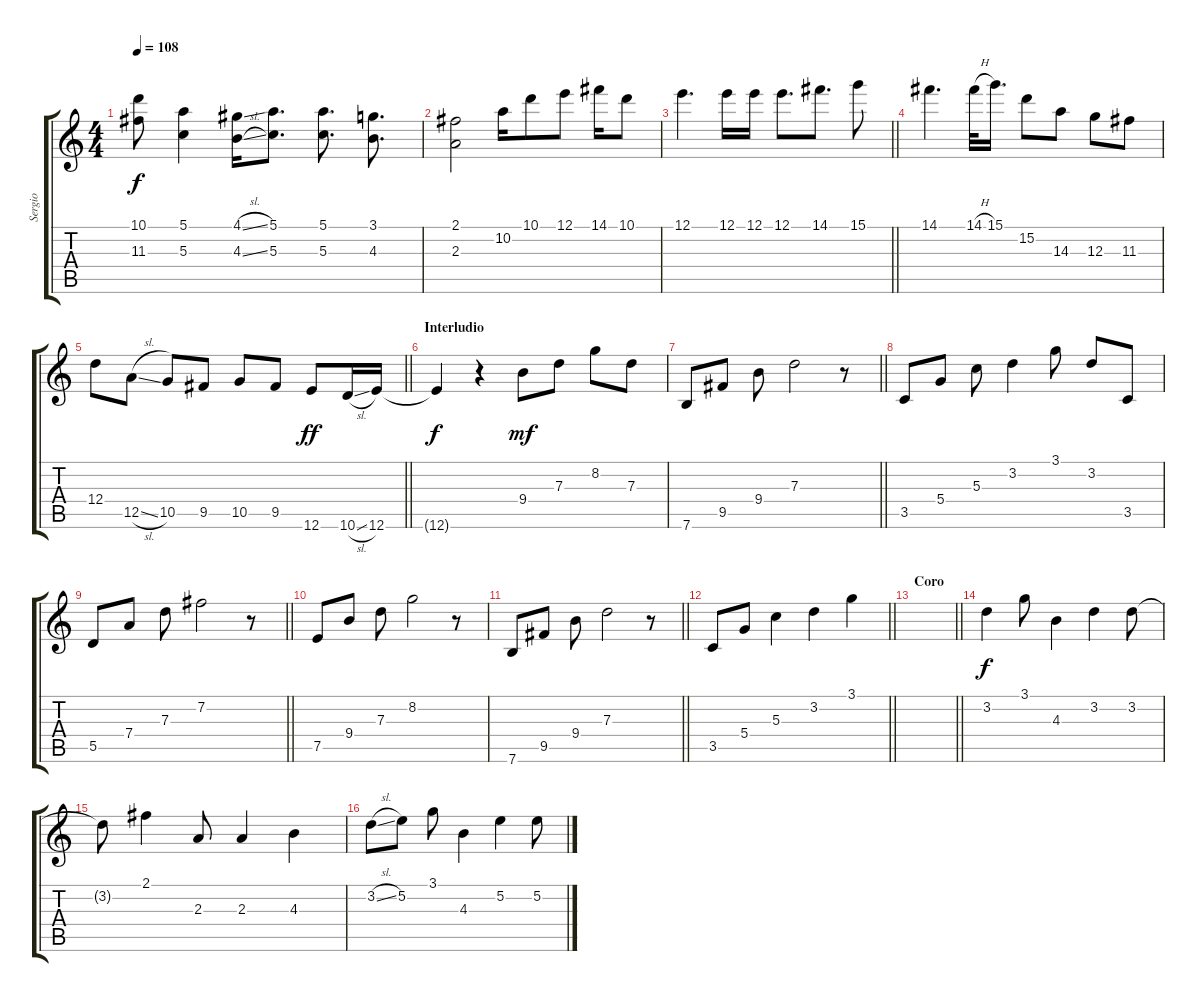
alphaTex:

\track ("Sergio" "Sergio") {instrument acousticguitarsteel}
\staff {score tabs}
\tuning (E4 B3 G3 D3 A2 E2) {hide}
\ts (4 4)
\tempo 108
\clef g2
\ks c
(10.1{t} 11.3{t}).8{dy f} (5.1 5.3).4 (4.1{sl} 4.3{sl}).16 (5.1 5.3).8{d} (5.1 5.3).8{d} (3.1 4.3).8{d} |
(2.1 2.3).2 10.2.16 10.1.8 12.1.8 14.1.16 10.1.8 |
\barLineRight lightlight
12.1.4{d} 12.1.16 12.1.16 12.1.8{d} 14.1.8{d} 15.1.8 |
14.1.4{d} 14.1{h}.32 15.1.16{d} 15.2.8 14.3.8 12.3.8 11.3.8 |
\barLineRight lightlight
12.4.8 12.5{sl}.8 10.5.8 9.5.8 10.5.8 9.5.8 12.6.8{dy ff} 10.6{sl}.16 12.6.16 |
\section ("" "Interludio")
12.6{t}.4{dy f} r.4 9.4.8{dy mf} 7.3.8 8.2.8 7.3.8 |
\barLineRight lightlight
7.6.8 9.5.8 9.4.8 7.3.2 r.8 |
3.5.8 5.4.8 5.3.8 3.2.4 3.1.8 3.2.8 3.5.8 |
\barLineRight lightlight
5.5.8 7.4.8 7.3.8 7.2.2 r.8 |
7.5.8 9.4.8 7.3.8 8.2.2 r.8 |
\barLineRight lightlight
7.6.8 9.5.8 9.4.8 7.3.2 r.8 |
\barLineRight lightlight
3.5.8 5.4.8 5.3.4 3.2.4 3.1.4 |
\section ("" "Coro")
\barLineRight lightlight
|
3.2.4{dy f} 3.1.8 4.3.4 3.2.4 3.2.8 |
3.2{t}.8 2.1.4 2.3.8 2.3.4 4.3.4 |
3.2{sl}.8 5.2.8 3.1.8 4.3.4 5.2.4 5.2.8
